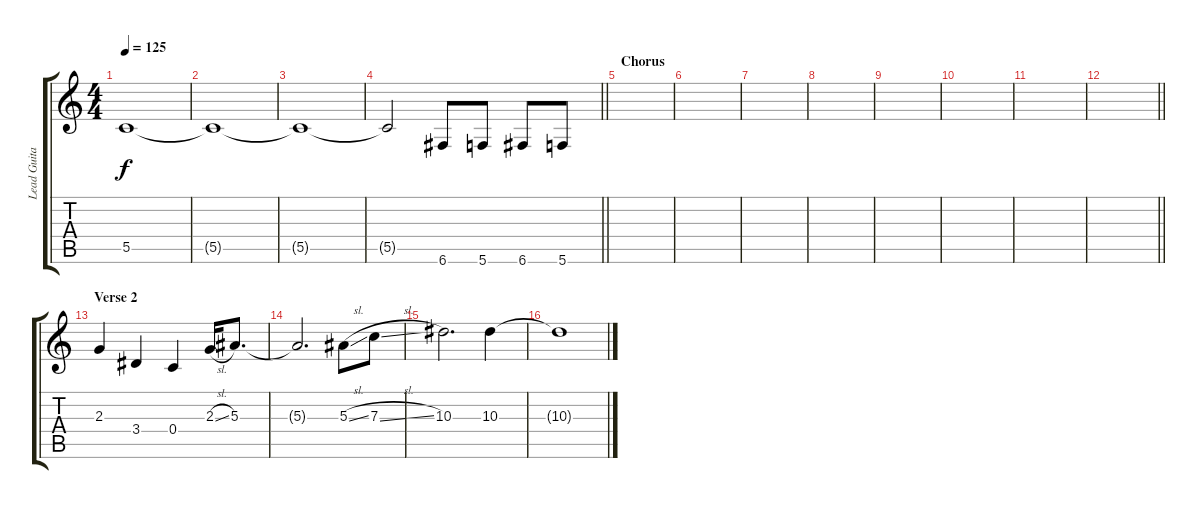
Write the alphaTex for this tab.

\track ("Lead Guitar" "Lead Guita") {instrument electricguitarjazz}
\staff {score tabs}
\tuning (D4 A3 F3 C3 G2 C2) {hide}
\ts (4 4)
\tempo 125
\clef g2
\ks c
5.5{t}.1{dy f} |
5.5{t}.1 |
5.5{t}.1 |
\barLineRight lightlight
5.5{t}.2 6.6.8 5.6.8 6.6.8 5.6.8 |
\section ("" "Chorus")
|
|
|
|
|
|
|
\barLineRight lightlight
|
\section ("" "Verse 2")
2.3.4{volume 11} 3.4.4 0.4.4 2.3{sl}.16 5.3.8{d} |
5.3{t}.2{d} 5.3{sl}.8 7.3{sl}.8 |
10.3.2{d} 10.3.4 |
10.3{t}.1
